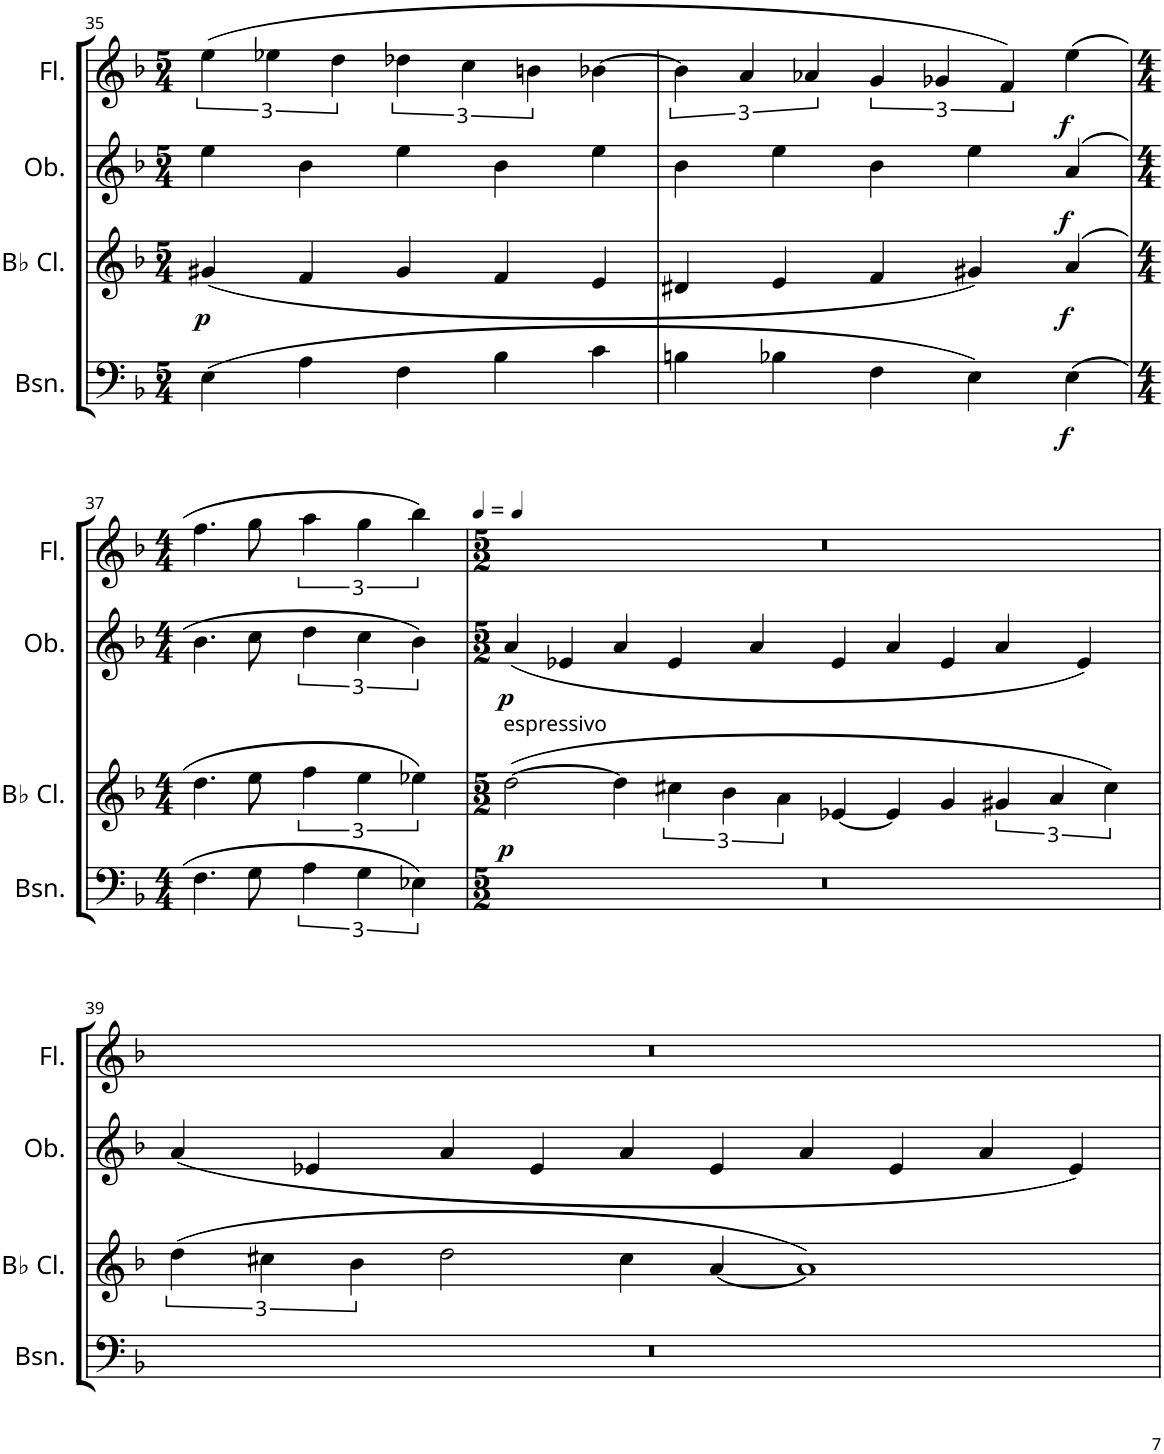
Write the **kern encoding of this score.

**kern	**dynam	**kern	**dynam	**kern	**dynam	**kern	**dynam
*part4	*part4	*part3	*part3	*part2	*part2	*part1	*part1
*staff4	*staff4	*staff3	*staff3	*staff2	*staff2	*staff1	*staff1
*I"Bassoon	*	*I"Bb Clarinet	*	*I"Oboe	*	*I"Flute	*
*I'Bsn.	*	*I'Bb Cl.	*	*I'Ob.	*	*I'Fl.	*
!!LO:PB:g=z
*clefF4	*	*clefG2	*	*clefG2	*	*clefG2	*
*	*	*ITrd1c2	*	*	*	*	*
*k[b-]	*	*k[b-]	*	*k[b-]	*	*k[b-]	*
*M5/4	*	*M5/4	*	*M5/4	*	*M5/4	*
=35	=35	=35	=35	=35	=35	=35	=35
!	!	!	!LO:DY:b	!	!	!	!
(4E\	.	(4g#X/	p	4ee\	.	(6ee\	.
.	.	.	.	.	.	6ee-X\	.
4A\	.	4f/	.	4b-\	.	.	.
.	.	.	.	.	.	6dd\	.
4F\	.	4g#/	.	4ee\	.	6dd-X\	.
.	.	.	.	.	.	6cc\	.
4B-\	.	4f/	.	4b-\	.	.	.
.	.	.	.	.	.	6bn\	.
4c\	.	4e/	.	4ee\	.	[4b-X\	.
=36	=36	=36	=36	=36	=36	=36	=36
4Bn\	.	4d#X/	.	4b-\	.	6b-\]	.
.	.	.	.	.	.	6a/	.
4B-X\	.	4e/	.	4ee\	.	.	.
.	.	.	.	.	.	6a-X/	.
4F\	.	4f/	.	4b-\	.	6g/	.
.	.	.	.	.	.	6g-X/	.
4E\)	.	4g#X/)	.	4ee\	.	.	.
.	.	.	.	.	.	6f/)	.
!	!LO:DY:b	!	!LO:DY:b	!	!LO:DY:b	!	!LO:DY:b
(4E\	f	(>4a/	f	(>4a/	f	(4ee\	f
!!LO:LB:g=z
=37	=37	=37	=37	=37	=37	=37	=37
*M4/4	*	*M4/4	*	*M4/4	*	*M4/4	*
4.F\	.	4.dd\	.	4.b-\	.	4.ff\	.
8G\	.	8ee\	.	8cc\	.	8gg\	.
6A\	.	6ff\	.	6dd\	.	6aa\	.
6G\	.	6ee\	.	6cc\	.	6gg\	.
6E-X\)	.	6ee-X\)	.	6b-\)	.	6bb-\)	.
=38	=38	=38	=38	=38	=38	=38	=38
*M5/2	*	*M5/2	*	*M5/2	*	*M5/2	*
!	!	!LO:TX:a:t=espressivo	!	!	!	!	!
!	!	!	!LO:DY:b	!	!LO:DY:b	!	!
2%5r	.	([2dd\	p	(<4a/	p	2%5r	.
.	.	.	.	4e-X/	.	.	.
.	.	4dd\]	.	4a/	.	.	.
.	.	6cc#X\	.	4e-/	.	.	.
.	.	6b-\	.	.	.	.	.
.	.	.	.	4a/	.	.	.
.	.	6a\	.	.	.	.	.
.	.	[4e-X/	.	4e-/	.	.	.
.	.	4e-/]	.	4a/	.	.	.
.	.	4g/	.	4e-/	.	.	.
.	.	6g#X/	.	4a/	.	.	.
.	.	6a/	.	.	.	.	.
.	.	.	.	4e-/)	.	.	.
.	.	6cc#\)	.	.	.	.	.
!!LO:LB:g=z
=39	=39	=39	=39	=39	=39	=39	=39
2%5r	.	(6dd\	.	(<4a/	.	2%5r	.
.	.	6cc#X\	.	.	.	.	.
.	.	.	.	4e-X/	.	.	.
.	.	6b-\	.	.	.	.	.
.	.	2dd\	.	4a/	.	.	.
.	.	.	.	4e-/	.	.	.
.	.	4cc#\	.	4a/	.	.	.
.	.	[4a/	.	4e-/	.	.	.
.	.	1a])	.	4a/	.	.	.
.	.	.	.	4e-/	.	.	.
.	.	.	.	4a/	.	.	.
.	.	.	.	4e-/)	.	.	.
=	=	=	=	=	=	=	=
*-	*-	*-	*-	*-	*-	*-	*-
